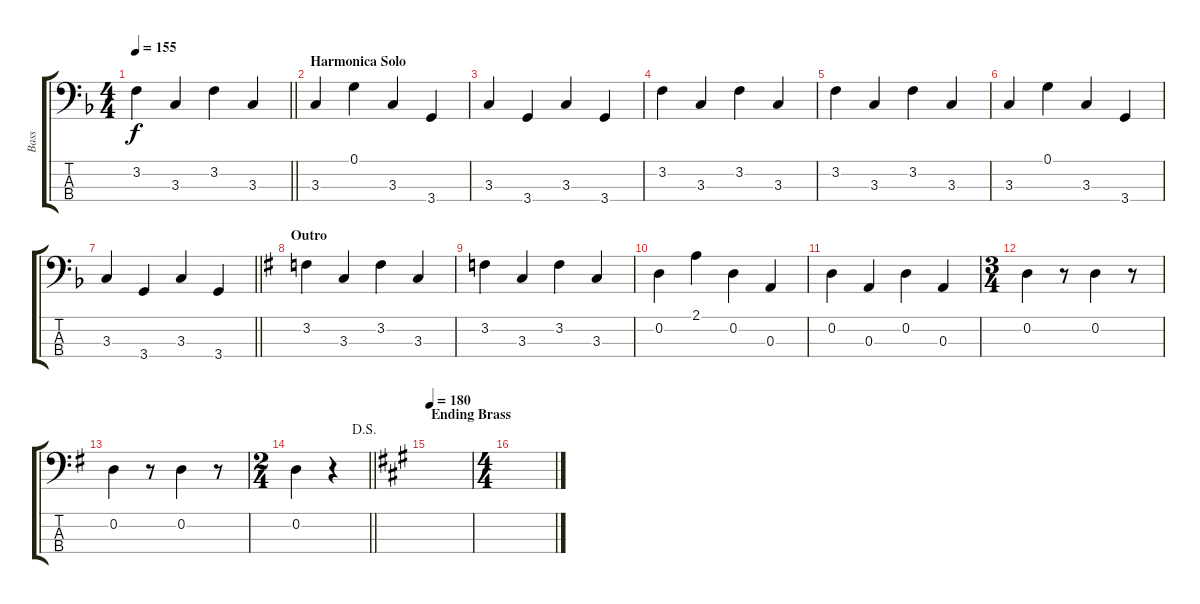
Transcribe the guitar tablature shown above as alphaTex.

\track ("Bass" "Bass") {instrument electricbassfinger}
\staff {score tabs}
\tuning (G2 D2 A1 E1) {hide}
\ts (4 4)
\tempo 155
\clef f4
\barLineRight lightlight
\ks dminor
3.2.4{dy f} 3.3.4 3.2.4 3.3.4 |
\section ("" "Harmonica Solo")
3.3.4 0.1.4 3.3.4 3.4.4 |
3.3.4 3.4.4 3.3.4 3.4.4 |
3.2.4 3.3.4 3.2.4 3.3.4 |
3.2.4 3.3.4 3.2.4 3.3.4 |
3.3.4 0.1.4 3.3.4 3.4.4 |
\barLineRight lightlight
3.3.4 3.4.4 3.3.4 3.4.4 |
\section ("" "Outro")
\ks g
3.2.4 3.3.4 3.2.4 3.3.4 |
3.2.4 3.3.4 3.2.4 3.3.4 |
0.2.4 2.1.4 0.2.4 0.3.4 |
0.2.4 0.3.4 0.2.4 0.3.4 |
\ts (3 4)
0.2.4 r.8 0.2.4 r.8 |
0.2.4 r.8 0.2.4 r.8 |
\ts (2 4)
\jump dalsegno
\barLineRight lightlight
0.2.4 r.4 |
\section ("" "Ending Brass")
\tempo 180
\ks a
|
\ts (4 4)
